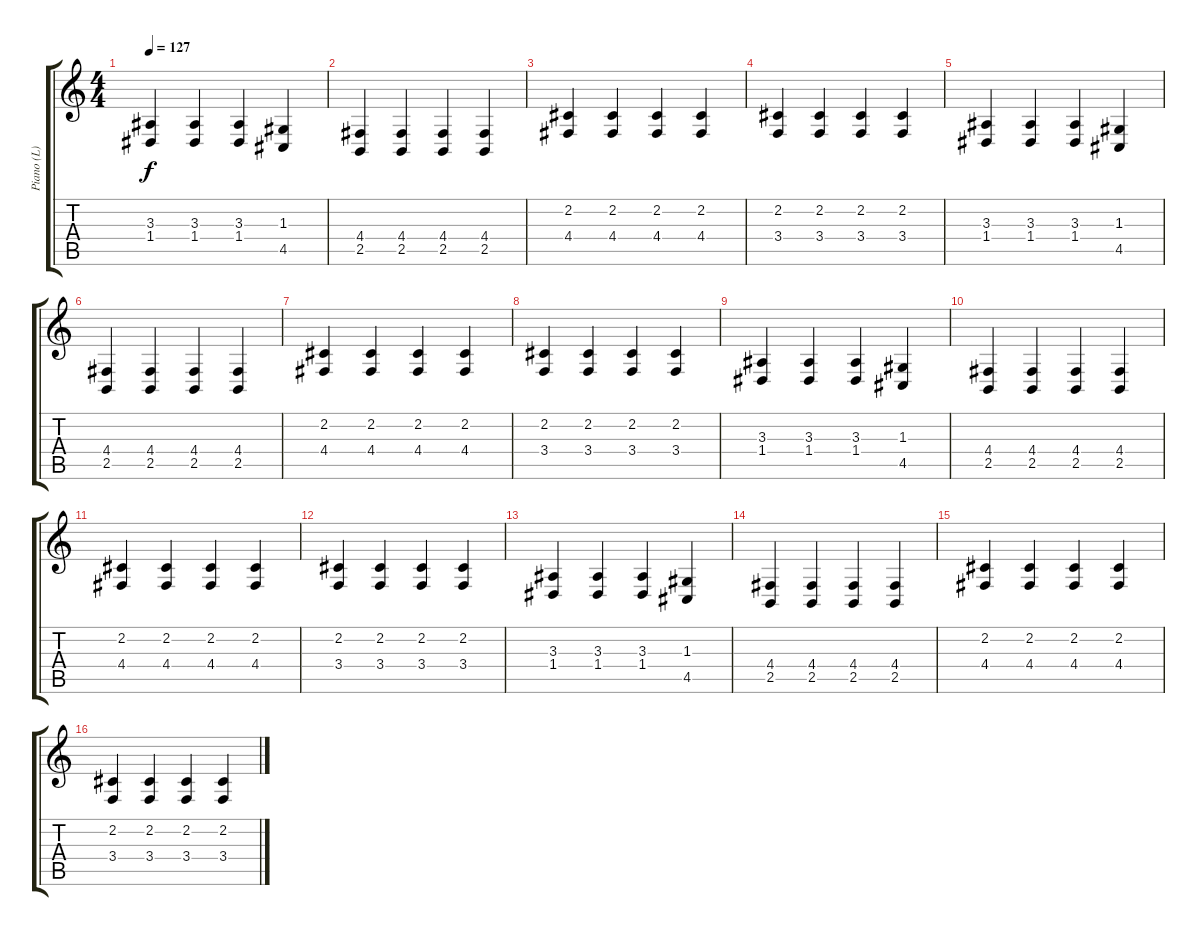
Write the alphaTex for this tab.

\track ("Piano (L)" "Piano (L)") {instrument acousticgrandpiano}
\staff {score tabs}
\tuning (E4 B3 G3 D3 A2 E2) {hide}
\ts (4 4)
\tempo 127
\clef g2
\ks c
(3.3 1.4).4{dy f} (3.3 1.4).4 (3.3 1.4).4 (1.3 4.5).4 |
(4.4 2.5).4 (4.4 2.5).4 (4.4 2.5).4 (4.4 2.5).4 |
(2.2 4.4).4 (2.2 4.4).4 (2.2 4.4).4 (2.2 4.4).4 |
(2.2 3.4).4 (2.2 3.4).4 (2.2 3.4).4 (2.2 3.4).4 |
(3.3 1.4).4 (3.3 1.4).4 (3.3 1.4).4 (1.3 4.5).4 |
(4.4 2.5).4 (4.4 2.5).4 (4.4 2.5).4 (4.4 2.5).4 |
(2.2 4.4).4 (2.2 4.4).4 (2.2 4.4).4 (2.2 4.4).4 |
(2.2 3.4).4 (2.2 3.4).4 (2.2 3.4).4 (2.2 3.4).4 |
(3.3 1.4).4 (3.3 1.4).4 (3.3 1.4).4 (1.3 4.5).4 |
(4.4 2.5).4 (4.4 2.5).4 (4.4 2.5).4 (4.4 2.5).4 |
(2.2 4.4).4 (2.2 4.4).4 (2.2 4.4).4 (2.2 4.4).4 |
(2.2 3.4).4 (2.2 3.4).4 (2.2 3.4).4 (2.2 3.4).4 |
(3.3 1.4).4 (3.3 1.4).4 (3.3 1.4).4 (1.3 4.5).4 |
(4.4 2.5).4 (4.4 2.5).4 (4.4 2.5).4 (4.4 2.5).4 |
(2.2 4.4).4 (2.2 4.4).4 (2.2 4.4).4 (2.2 4.4).4 |
(2.2 3.4).4 (2.2 3.4).4 (2.2 3.4).4 (2.2 3.4).4
